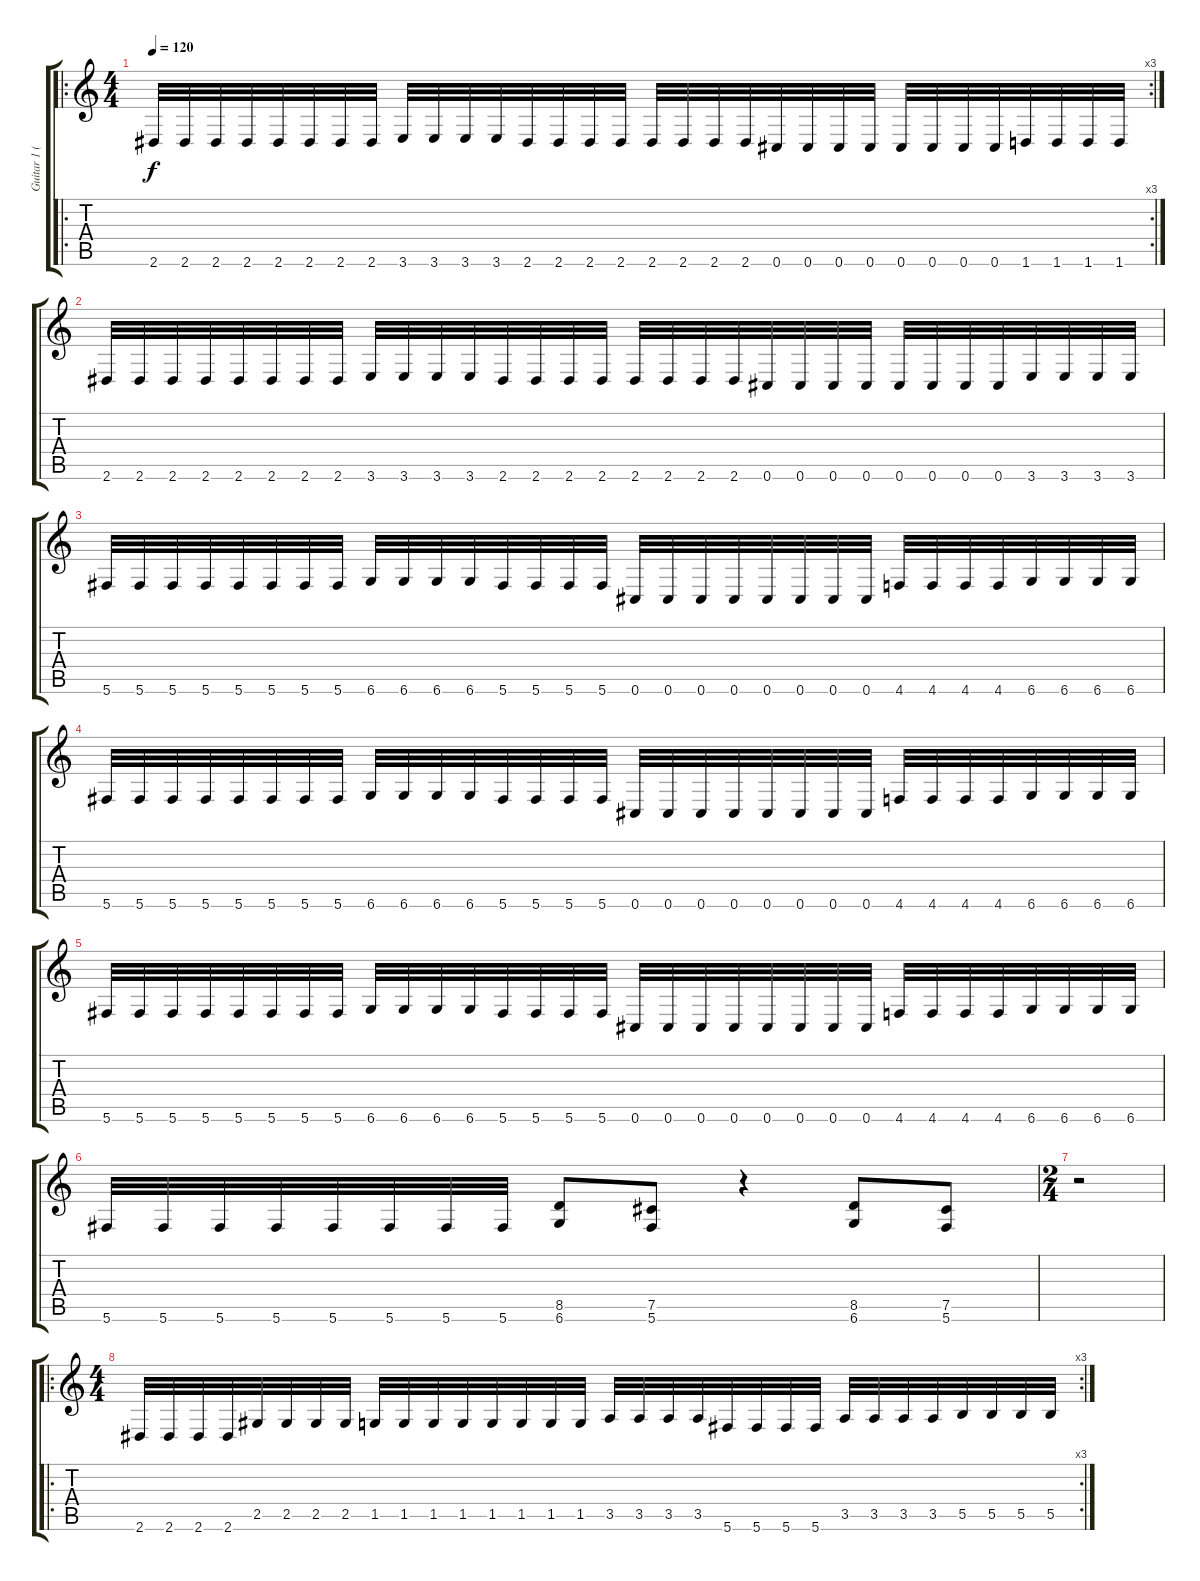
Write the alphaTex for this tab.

\track ("Guitar 1 (Peter)" "Guitar 1 (") {instrument distortionguitar}
\staff {score tabs}
\tuning (Db4 Ab3 E3 B2 Gb2 Db2) {hide}
\ro
\rc 3
\ts (4 4)
\tempo 120
\clef g2
\ks c
2.6.32{dy f instrument distortionguitar} 2.6.32 2.6.32 2.6.32 2.6.32 2.6.32 2.6.32 2.6.32 3.6.32 3.6.32 3.6.32 3.6.32 2.6.32 2.6.32 2.6.32 2.6.32 2.6.32 2.6.32 2.6.32 2.6.32 0.6.32 0.6.32 0.6.32 0.6.32 0.6.32 0.6.32 0.6.32 0.6.32 1.6.32 1.6.32 1.6.32 1.6.32 |
2.6.32 2.6.32 2.6.32 2.6.32 2.6.32 2.6.32 2.6.32 2.6.32 3.6.32 3.6.32 3.6.32 3.6.32 2.6.32 2.6.32 2.6.32 2.6.32 2.6.32 2.6.32 2.6.32 2.6.32 0.6.32 0.6.32 0.6.32 0.6.32 0.6.32 0.6.32 0.6.32 0.6.32 3.6.32 3.6.32 3.6.32 3.6.32 |
5.6.32 5.6.32 5.6.32 5.6.32 5.6.32 5.6.32 5.6.32 5.6.32 6.6.32 6.6.32 6.6.32 6.6.32 5.6.32 5.6.32 5.6.32 5.6.32 0.6.32 0.6.32 0.6.32 0.6.32 0.6.32 0.6.32 0.6.32 0.6.32 4.6.32 4.6.32 4.6.32 4.6.32 6.6.32 6.6.32 6.6.32 6.6.32 |
5.6.32 5.6.32 5.6.32 5.6.32 5.6.32 5.6.32 5.6.32 5.6.32 6.6.32 6.6.32 6.6.32 6.6.32 5.6.32 5.6.32 5.6.32 5.6.32 0.6.32 0.6.32 0.6.32 0.6.32 0.6.32 0.6.32 0.6.32 0.6.32 4.6.32 4.6.32 4.6.32 4.6.32 6.6.32 6.6.32 6.6.32 6.6.32 |
5.6.32 5.6.32 5.6.32 5.6.32 5.6.32 5.6.32 5.6.32 5.6.32 6.6.32 6.6.32 6.6.32 6.6.32 5.6.32 5.6.32 5.6.32 5.6.32 0.6.32 0.6.32 0.6.32 0.6.32 0.6.32 0.6.32 0.6.32 0.6.32 4.6.32 4.6.32 4.6.32 4.6.32 6.6.32 6.6.32 6.6.32 6.6.32 |
5.6.32 5.6.32 5.6.32 5.6.32 5.6.32 5.6.32 5.6.32 5.6.32 (8.5 6.6).8 (7.5 5.6).8 r.4 (8.5 6.6).8 (7.5 5.6).8 |
\ts (2 4)
r.2 |
\ro
\rc 3
\ts (4 4)
2.6.32 2.6.32 2.6.32 2.6.32 2.5.32 2.5.32 2.5.32 2.5.32 1.5.32 1.5.32 1.5.32 1.5.32 1.5.32 1.5.32 1.5.32 1.5.32 3.5.32 3.5.32 3.5.32 3.5.32 5.6.32 5.6.32 5.6.32 5.6.32 3.5.32 3.5.32 3.5.32 3.5.32 5.5.32 5.5.32 5.5.32 5.5.32
